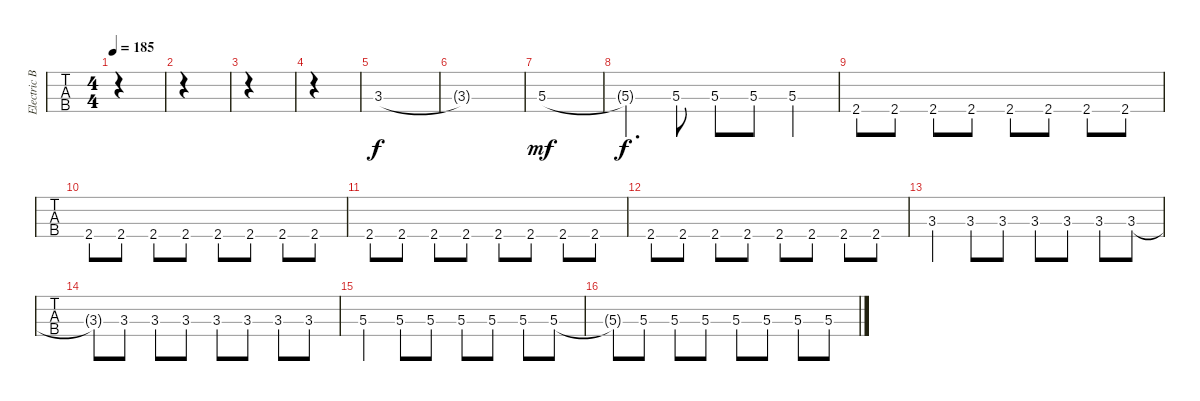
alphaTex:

\track ("Electric Bass" "Electric B") {instrument electricbassfinger}
\staff {tabs}
\tuning (G2 D2 A1 D1) {hide}
\ts (4 4)
\tempo 185
\clef f4
\ks c
|
|
|
|
3.3.1 |
3.3{t}.1 |
5.3.1{dy mf} |
5.3{t}.4{d dy f} 5.3.8 5.3.8 5.3.8 5.3.4 |
2.4.8 2.4.8 2.4.8 2.4.8 2.4.8 2.4.8 2.4.8 2.4.8 |
2.4.8 2.4.8 2.4.8 2.4.8 2.4.8 2.4.8 2.4.8 2.4.8 |
2.4.8 2.4.8 2.4.8 2.4.8 2.4.8 2.4.8 2.4.8 2.4.8 |
2.4.8 2.4.8 2.4.8 2.4.8 2.4.8 2.4.8 2.4.8 2.4.8 |
3.3.4 3.3.8 3.3.8 3.3.8 3.3.8 3.3.8 3.3.8 |
3.3{t}.8 3.3.8 3.3.8 3.3.8 3.3.8 3.3.8 3.3.8 3.3.8 |
5.3.4 5.3.8 5.3.8 5.3.8 5.3.8 5.3.8 5.3.8 |
5.3{t}.8 5.3.8 5.3.8 5.3.8 5.3.8 5.3.8 5.3.8 5.3.8
